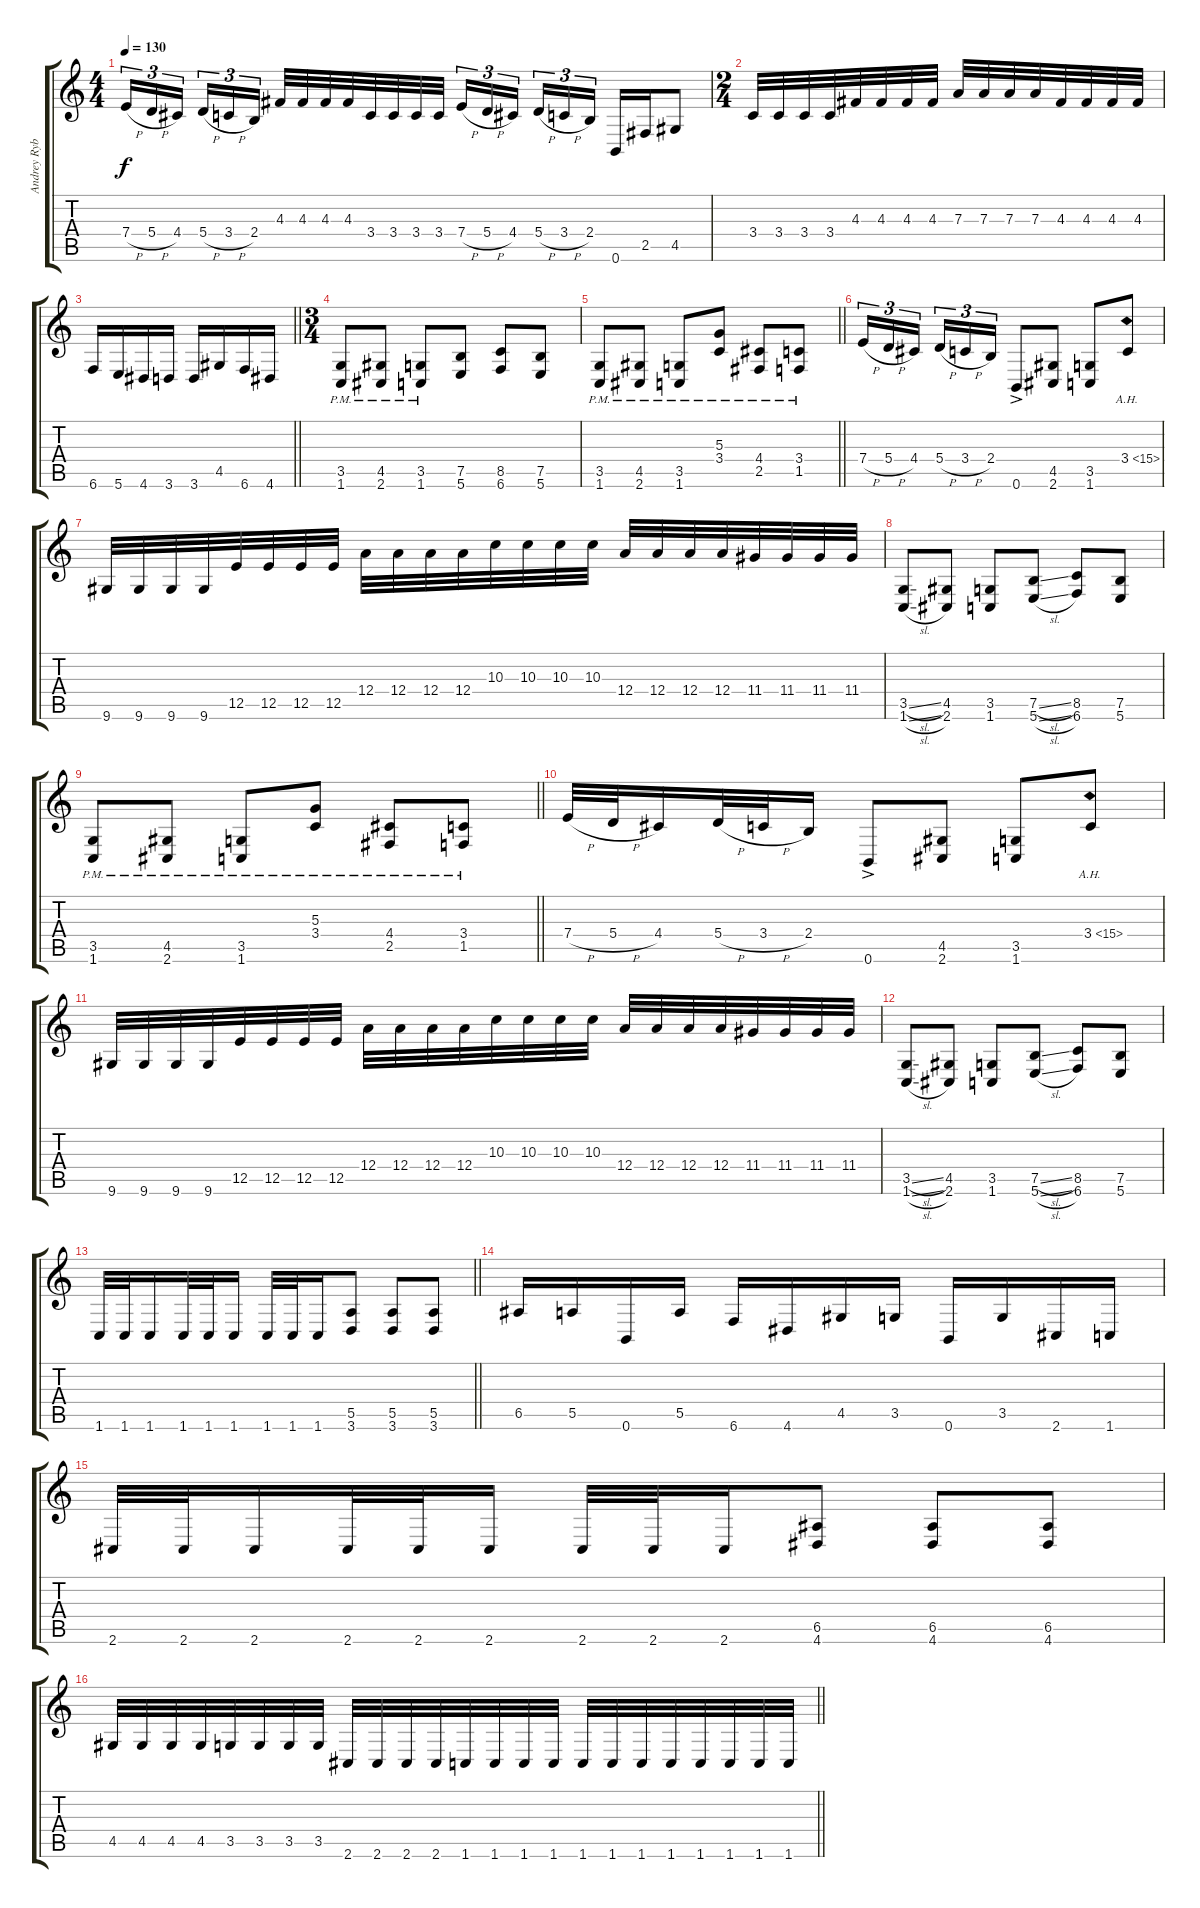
\track ("Andrey Rybakov" "Andrey Ryb") {instrument distortionguitar}
\staff {score tabs}
\tuning (B3 Gb3 D3 A2 E2 B1) {hide}
\ts (4 4)
\tempo 130
\clef g2
\ks c
7.4{h}.16{tu (3 2) dy f} 5.4{h}.16{tu (3 2)} 4.4.16{tu (3 2) beam splitsecondary} 5.4{h}.16{tu (3 2)} 3.4{h}.16{tu (3 2)} 2.4.16{tu (3 2)} 4.3.32 4.3.32 4.3.32 4.3.32 3.4.32 3.4.32 3.4.32 3.4.32 7.4{h}.16{tu (3 2)} 5.4{h}.16{tu (3 2)} 4.4.16{tu (3 2) beam splitsecondary} 5.4{h}.16{tu (3 2)} 3.4{h}.16{tu (3 2)} 2.4.16{tu (3 2)} 0.6.16 2.5.16 4.5.8 |
\ts (2 4)
3.4.32 3.4.32 3.4.32 3.4.32 4.3.32 4.3.32 4.3.32 4.3.32 7.3.32 7.3.32 7.3.32 7.3.32 4.3.32 4.3.32 4.3.32 4.3.32 |
\barLineRight lightlight
6.6.16 5.6.16 4.6.16 3.6.16 3.6.16 4.5.16 6.6.16 4.6.16 |
\ts (3 4)
\section ("" "")
(3.5 1.6{pm}).8 (4.5 2.6{pm}).8 (3.5 1.6{pm}).8 (7.5 5.6).8 (8.5 6.6).8 (7.5 5.6).8 |
\barLineRight lightlight
(3.5 1.6{pm}).8 (4.5 2.6{pm}).8 (3.5 1.6{pm}).8 (5.3 3.4{pm}).8 (4.4 2.5{pm}).8 (3.4 1.5{pm}).8 |
7.4{h}.16{tu (3 2)} 5.4{h}.16{tu (3 2)} 4.4.16{tu (3 2) beam splitsecondary} 5.4{h}.16{tu (3 2)} 3.4{h}.16{tu (3 2)} 2.4.16{tu (3 2)} 0.6{ac}.8 (4.5 2.6).8 (3.5 1.6).8 3.4{ah 12}.8 |
9.6.32 9.6.32 9.6.32 9.6.32 12.5.32 12.5.32 12.5.32 12.5.32 12.4.32 12.4.32 12.4.32 12.4.32 10.3.32 10.3.32 10.3.32 10.3.32 12.4.32 12.4.32 12.4.32 12.4.32 11.4.32 11.4.32 11.4.32 11.4.32 |
(3.5{sl} 1.6{sl}).8 (4.5 2.6).8 (3.5 1.6).8 (7.5{sl} 5.6{sl}).8 (8.5 6.6).8 (7.5 5.6).8 |
\barLineRight lightlight
(3.5 1.6{pm}).8 (4.5 2.6{pm}).8 (3.5 1.6{pm}).8 (5.3 3.4{pm}).8 (4.4 2.5{pm}).8 (3.4 1.5{pm}).8 |
7.4{h}.32 5.4{h}.32 4.4.16 5.4{h}.32 3.4{h}.32 2.4.16 0.6{ac}.8 (4.5 2.6).8 (3.5 1.6).8 3.4{ah 12}.8 |
9.6.32 9.6.32 9.6.32 9.6.32 12.5.32 12.5.32 12.5.32 12.5.32 12.4.32 12.4.32 12.4.32 12.4.32 10.3.32 10.3.32 10.3.32 10.3.32 12.4.32 12.4.32 12.4.32 12.4.32 11.4.32 11.4.32 11.4.32 11.4.32 |
(3.5{sl} 1.6{sl}).8 (4.5 2.6).8 (3.5 1.6).8 (7.5{sl} 5.6{sl}).8 (8.5 6.6).8 (7.5 5.6).8 |
\barLineRight lightlight
1.6.32 1.6.32 1.6.16 1.6.32 1.6.32 1.6.16 1.6.32 1.6.32 1.6.16 (5.5 3.6).8 (5.5 3.6).8 (5.5 3.6).8 |
\section ("" "")
6.5.16 5.5.16 0.6.16 5.5.16 6.6.16 4.6.16 4.5.16 3.5.16 0.6.16 3.5.16 2.6.16 1.6.16 |
2.6.32 2.6.32 2.6.16 2.6.32 2.6.32 2.6.16 2.6.32 2.6.32 2.6.16 (6.5 4.6).8 (6.5 4.6).8 (6.5 4.6).8 |
\barLineRight lightlight
4.5.32 4.5.32 4.5.32 4.5.32 3.5.32 3.5.32 3.5.32 3.5.32 2.6.32 2.6.32 2.6.32 2.6.32 1.6.32 1.6.32 1.6.32 1.6.32 1.6.32 1.6.32 1.6.32 1.6.32 1.6.32 1.6.32 1.6.32 1.6.32
